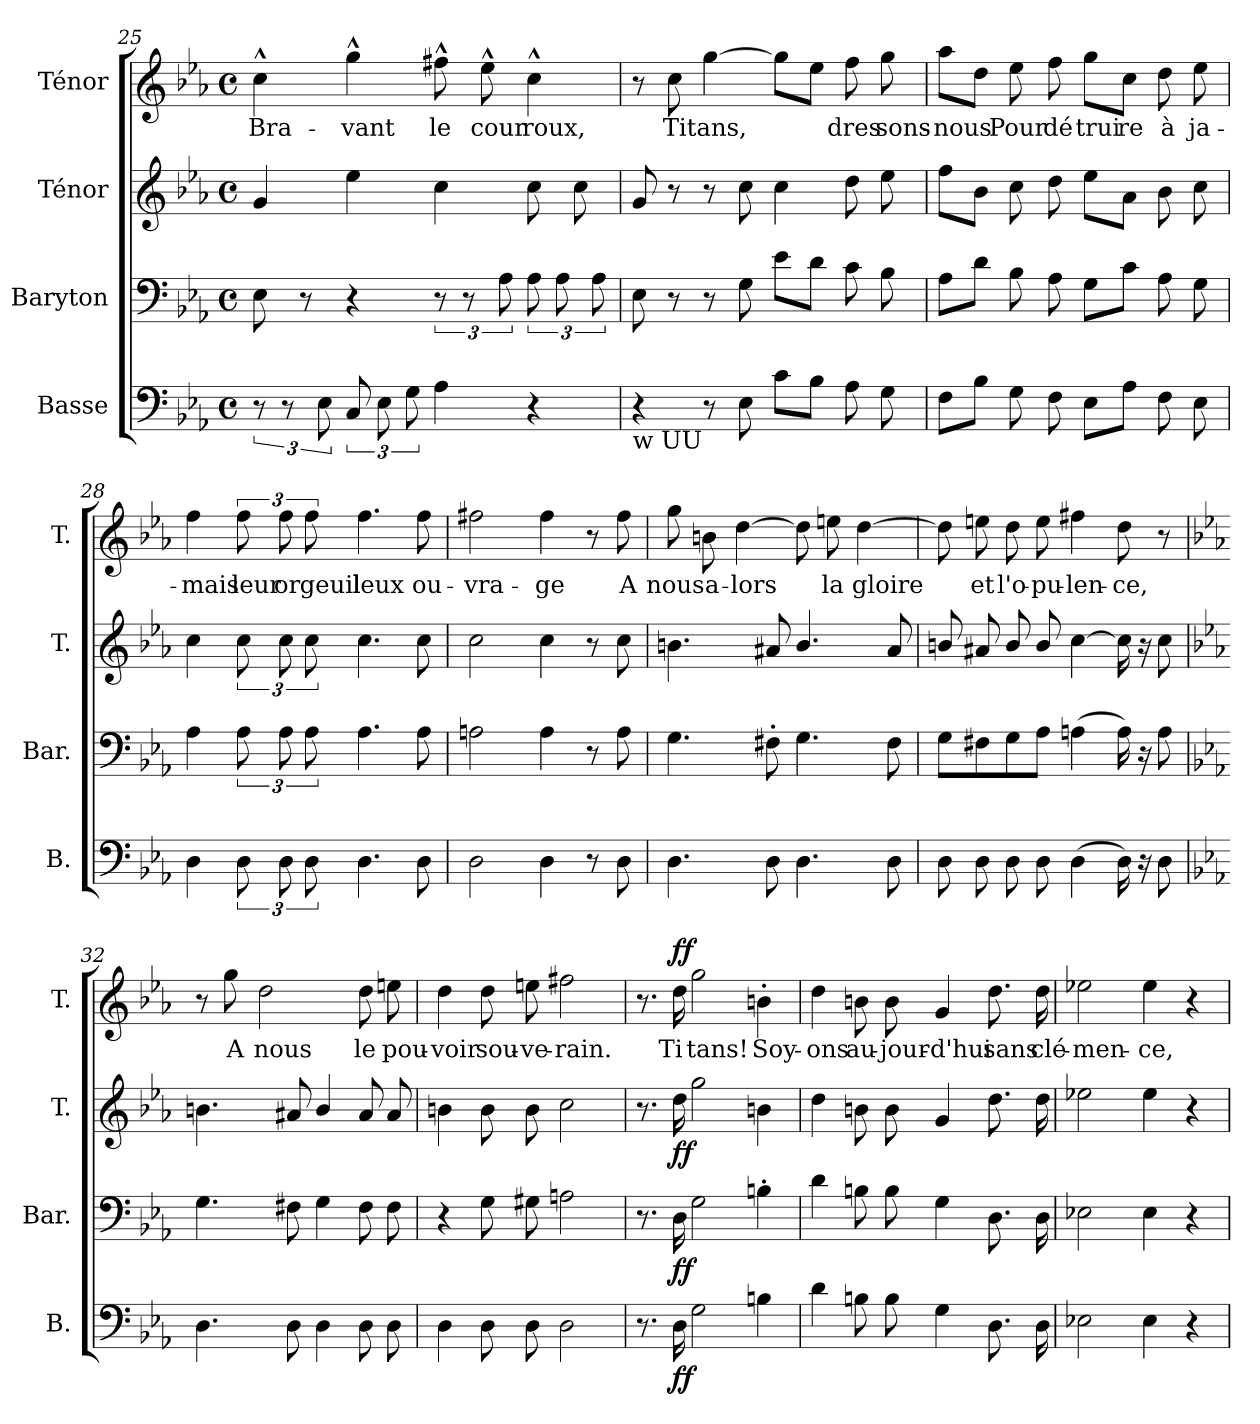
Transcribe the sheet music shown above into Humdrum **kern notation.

**kern	**dynam	**kern	**dynam	**kern	**dynam	**kern	**text	**dynam
*part4	*part4	*part3	*part3	*part2	*part2	*part1	*part1	*part1
*staff4	*staff4	*staff3	*staff3	*staff2	*staff2	*staff1	*staff1	*staff1
*I"Basse	*	*I"Baryton	*	*I"Ténor	*	*I"Ténor	*	*
*I'B.	*	*I'Bar.	*	*I'T.	*	*I'T.	*	*
*clefF4	*	*clefF4	*	*clefG2	*	*clefG2	*	*
*k[b-e-a-]	*	*k[b-e-a-]	*	*k[b-e-a-]	*	*k[b-e-a-]	*	*
*M4/4	*	*M4/4	*	*M4/4	*	*M4/4	*	*
*met(c)	*	*met(c)	*	*met(c)	*	*met(c)	*	*
=25	=25	=25	=25	=25	=25	=25	=25	=25
!	!	!	!	!	!	!	!LO:LY:b	!
12r	.	8E-\	.	4g/	.	4cc^^\	Bra-	.
12r	.	.	.	.	.	.	.	.
.	.	8r	.	.	.	.	.	.
12E-\	.	.	.	.	.	.	.	.
!	!	!	!	!	!	!	!LO:LY:b	!
12C/	.	4r	.	4ee-\	.	4gg^^\	-vant	.
12E-\	.	.	.	.	.	.	.	.
12G\	.	.	.	.	.	.	.	.
!	!	!	!	!	!	!	!LO:LY:b	!
4A-\	.	12r	.	4cc\	.	8ff#X^^\	le	.
.	.	12r	.	.	.	.	.	.
!	!	!	!	!	!	!	!LO:LY:b	!
.	.	.	.	.	.	8ee-^^\	cour	.
.	.	12A-\	.	.	.	.	.	.
!	!	!	!	!	!	!	!LO:LY:b	!
4r	.	12A-\	.	8cc\	.	4cc^^\	roux,	.
.	.	12A-\	.	.	.	.	.	.
.	.	.	.	8cc\	.	.	.	.
.	.	12A-\	.	.	.	.	.	.
=26	=26	=26	=26	=26	=26	=26	=26	=26
!LO:TX:b:t=w UU	!	!	!	!	!	!	!	!
4r	.	8E-\	.	8g/	.	8r	.	.
!	!	!	!	!	!	!	!LO:LY:b	!
.	.	8r	.	8r	.	8cc\	Titans,	.
8r	.	8r	.	8r	.	[4gg\	.	.
8E-\	.	8G\	.	8cc\	.	.	.	.
8c\L	.	8e-\L	.	4cc\	.	8gg\L]	.	.
8B-\J	.	8d\J	.	.	.	8ee-\J	.	.
!	!	!	!	!	!	!	!LO:LY:b	!
8A-\	.	8c\	.	8dd\	.	8ff\	dres	.
!	!	!	!	!	!	!	!LO:LY:b	!
8G\	.	8B-\	.	8ee-\	.	8gg\	sons-	.
=27	=27	=27	=27	=27	=27	=27	=27	=27
!	!	!	!	!	!	!	!LO:LY:b	!
8F\L	.	8A-\L	.	8ff\L	.	8aa-\L	-nous	.
8B-\J	.	8d\J	.	8b-\J	.	8dd\J	.	.
!	!	!	!	!	!	!	!LO:LY:b	!
8G\	.	8B-\	.	8cc\	.	8ee-\	Pour	.
!	!	!	!	!	!	!	!LO:LY:b	!
8F\	.	8A-\	.	8dd\	.	8ff\	dé	.
!	!	!	!	!	!	!	!LO:LY:b	!
8E-\L	.	8G\L	.	8ee-\L	.	8gg\L	trui	.
!	!	!	!	!	!	!	!LO:LY:b	!
8A-\J	.	8c\J	.	8a-\J	.	8cc\J	re	.
!	!	!	!	!	!	!	!LO:LY:b	!
8F\	.	8A-\	.	8b-\	.	8dd\	à	.
!	!	!	!	!	!	!	!LO:LY:b	!
8E-\	.	8G\	.	8cc\	.	8ee-\	ja-	.
=28	=28	=28	=28	=28	=28	=28	=28	=28
!	!	!	!	!	!	!	!LO:LY:b	!
4D\	.	4A-\	.	4cc\	.	4ff\	-mais	.
!	!	!	!	!	!	!	!LO:LY:b	!
12D\	.	12A-\	.	12cc\	.	12ff\	leur	.
!	!	!	!	!	!	!	!LO:LY:b	!
12D\	.	12A-\	.	12cc\	.	12ff\	or	.
!	!	!	!	!	!	!	!LO:LY:b	!
12D\	.	12A-\	.	12cc\	.	12ff\	geuil	.
!	!	!	!	!	!	!	!LO:LY:b	!
4.D\	.	4.A-\	.	4.cc\	.	4.ff\	leux	.
!	!	!	!	!	!	!	!LO:LY:b	!
8D\	.	8A-\	.	8cc\	.	8ff\	ou-	.
=29	=29	=29	=29	=29	=29	=29	=29	=29
!	!	!	!	!	!	!	!LO:LY:b	!
2D\	.	2An\	.	2cc\	.	2ff#X\	-vra-	.
!	!	!	!	!	!	!	!LO:LY:b	!
4D\	.	4A\	.	4cc\	.	4ff#\	-ge	.
8r	.	8r	.	8r	.	8r	.	.
!	!	!	!	!	!	!	!LO:LY:b	!
8D\	.	8A\	.	8cc\	.	8ff#\	A	.
=30	=30	=30	=30	=30	=30	=30	=30	=30
!	!	!	!	!	!	!	!LO:LY:b	!
4.D\	.	4.G\	.	4.bn\	.	8gg\	nous	.
!	!	!	!	!	!	!	!LO:LY:b	!
.	.	.	.	.	.	8bn\	a-	.
!	!	!	!	!	!	!	!LO:LY:b	!
.	.	.	.	.	.	[4dd\	lors	.
8D\	.	8F#X'\	.	8a#X/	.	.	.	.
4.D\	.	4.G\	.	4.b/	.	8dd\]	.	.
!	!	!	!	!	!	!	!LO:LY:b	!
.	.	.	.	.	.	8een\	la	.
!	!	!	!	!	!	!	!LO:LY:b	!
.	.	.	.	.	.	[4dd\	gloire	.
8D\	.	8F#\	.	8a#/	.	.	.	.
=31	=31	=31	=31	=31	=31	=31	=31	=31
8D\	.	8G\L	.	8bn/	.	8dd\]	.	.
!	!	!	!	!	!	!	!LO:LY:b	!
8D\	.	8F#X\	.	8a#X/	.	8een\	et	.
!	!	!	!	!	!	!	!LO:LY:b	!
8D\	.	8G\	.	8b/	.	8dd\	l'o-	.
!	!	!	!	!	!	!	!LO:LY:b	!
8D\	.	8A-\J	.	8b/	.	8ee\	-pu-	.
!	!	!	!	!	!	!	!LO:LY:b	!
(>4D\	.	(>4An\	.	[4cc\	.	4ff#X\	-len-	.
!	!	!	!	!	!	!	!LO:LY:b	!
16D\)	.	16A\)	.	16cc\]	.	8dd\	-ce,	.
16r	.	16r	.	16r	.	.	.	.
8D\	.	8A\	.	8cc\	.	8r	.	.
=32	=32	=32	=32	=32	=32	=32	=32	=32
*	*	*k[b-e-a-]	*	*	*	*	*	*
4.D\	.	4.G\	.	4.bn\	.	8r	.	.
!	!	!	!	!	!	!	!LO:LY:b	!
.	.	.	.	.	.	8gg\	A	.
!	!	!	!	!	!	!	!LO:LY:b	!
.	.	.	.	.	.	2dd\	nous	.
8D\	.	8F#X\	.	8a#X/	.	.	.	.
4D\	.	4G\	.	4b/	.	.	.	.
!	!	!	!	!	!	!	!LO:LY:b	!
8D\	.	8F#\	.	8a#/	.	8dd\	le	.
!	!	!	!	!	!	!	!LO:LY:b	!
8D\	.	8F#\	.	8a#/	.	8een\	pou-	.
=33	=33	=33	=33	=33	=33	=33	=33	=33
!	!	!	!	!	!	!	!LO:LY:b	!
4D\	.	4r	.	4bn\	.	4dd\	-voir	.
!	!	!	!	!	!	!	!LO:LY:b	!
8D\	.	8G\	.	8b\	.	8dd\	sou-	.
!	!	!	!	!	!	!	!LO:LY:b	!
8D\	.	8G#X\	.	8b\	.	8een\	-ve-	.
!	!	!	!	!	!	!	!LO:LY:b	!
2D\	.	2An\	.	2cc\	.	2ff#X\	-rain.	.
=34	=34	=34	=34	=34	=34	=34	=34	=34
8.r	.	8.r	.	8.r	.	8.r	.	.
!	!LO:DY:b	!	!LO:DY:b	!	!LO:DY:b	!	!LO:LY:b	!LO:DY:a
16D\	ff	16D\	ff	16dd\	ff	16dd\	Ti	ff
!	!	!	!	!	!	!	!LO:LY:b	!
2G\	.	2G\	.	2gg\	.	2gg\	tans!	.
!	!	!	!	!	!	!	!LO:LY:b	!
4Bn\	.	4Bn'\	.	4bn\	.	4bn'\	Soy-	.
=35	=35	=35	=35	=35	=35	=35	=35	=35
!	!	!	!	!	!	!	!LO:LY:b	!
4d\	.	4d\	.	4dd\	.	4dd\	-ons	.
!	!	!	!	!	!	!	!LO:LY:b	!
8Bn\	.	8Bn\	.	8bn\	.	8bn\	au-	.
!	!	!	!	!	!	!	!LO:LY:b	!
8B\	.	8B\	.	8b\	.	8b\	-jour-	.
!	!	!	!	!	!	!	!LO:LY:b	!
4G\	.	4G\	.	4g/	.	4g/	-d'hui	.
!	!	!	!	!	!	!	!LO:LY:b	!
8.D\	.	8.D\	.	8.dd\	.	8.dd\	sans	.
!	!	!	!	!	!	!	!LO:LY:b	!
16D\	.	16D\	.	16dd\	.	16dd\	clé-	.
=36	=36	=36	=36	=36	=36	=36	=36	=36
!	!	!	!	!	!	!	!LO:LY:b	!
2E-X\	.	2E-X\	.	2ee-X\	.	2ee-X\	-men-	.
!	!	!	!	!	!	!	!LO:LY:b	!
4E-\	.	4E-\	.	4ee-\	.	4ee-\	-ce,	.
4r	.	4r	.	4r	.	4r	.	.
=	=	=	=	=	=	=	=	=
*-	*-	*-	*-	*-	*-	*-	*-	*-
